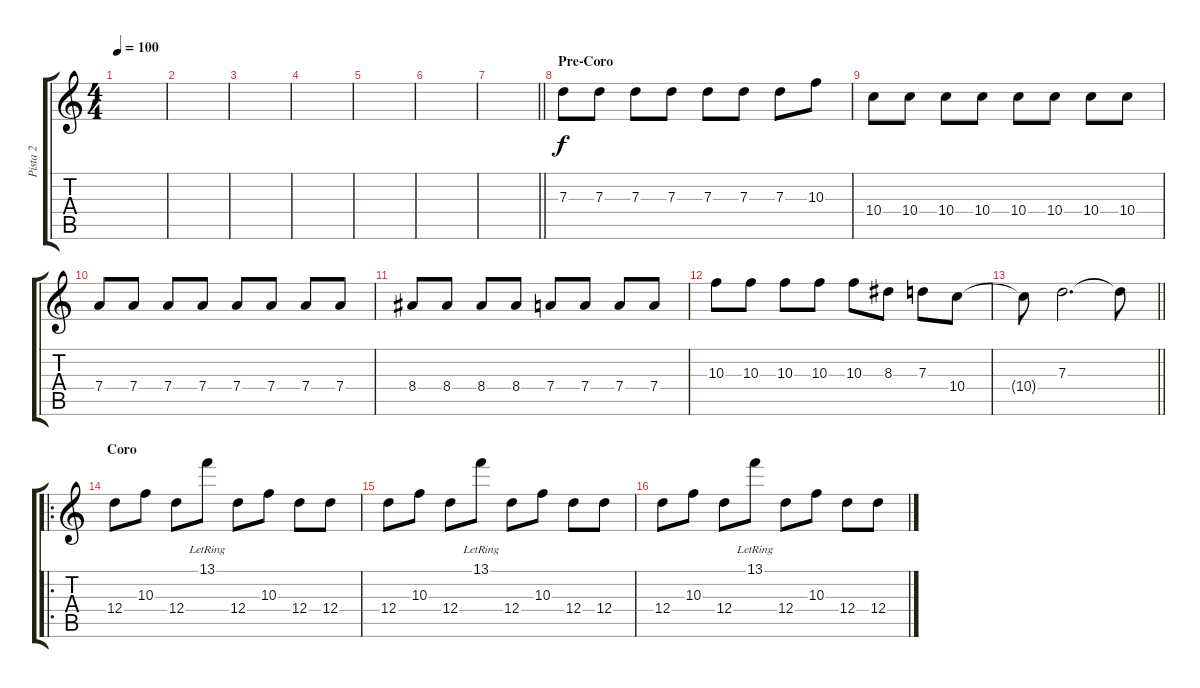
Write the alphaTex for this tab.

\track ("Pista 2" "Pista 2") {instrument distortionguitar}
\staff {score tabs}
\tuning (E4 B3 G3 D3 A2 E2) {hide}
\ts (4 4)
\tempo 100
\clef g2
\ks c
|
|
|
|
|
|
\barLineRight lightlight
|
\section ("" "Pre-Coro")
7.3.8{instrument distortionguitar} 7.3.8 7.3.8 7.3.8 7.3.8 7.3.8 7.3.8 10.3.8 |
10.4.8 10.4.8 10.4.8 10.4.8 10.4.8 10.4.8 10.4.8 10.4.8 |
7.4.8 7.4.8 7.4.8 7.4.8 7.4.8 7.4.8 7.4.8 7.4.8 |
8.4.8 8.4.8 8.4.8 8.4.8 7.4.8 7.4.8 7.4.8 7.4.8 |
10.3.8 10.3.8 10.3.8 10.3.8 10.3.8 8.3.8 7.3.8 10.4.8 |
\barLineRight lightlight
10.4{t}.8 7.3.2{d} 7.3{t}.8 |
\ro
\section ("" "Coro")
12.4.8 10.3.8 12.4.8 13.1{lr}.8 12.4.8 10.3.8 12.4.8 12.4.8 |
12.4.8 10.3.8 12.4.8 13.1{lr}.8 12.4.8 10.3.8 12.4.8 12.4.8 |
12.4.8 10.3.8 12.4.8 13.1{lr}.8 12.4.8 10.3.8 12.4.8 12.4.8
